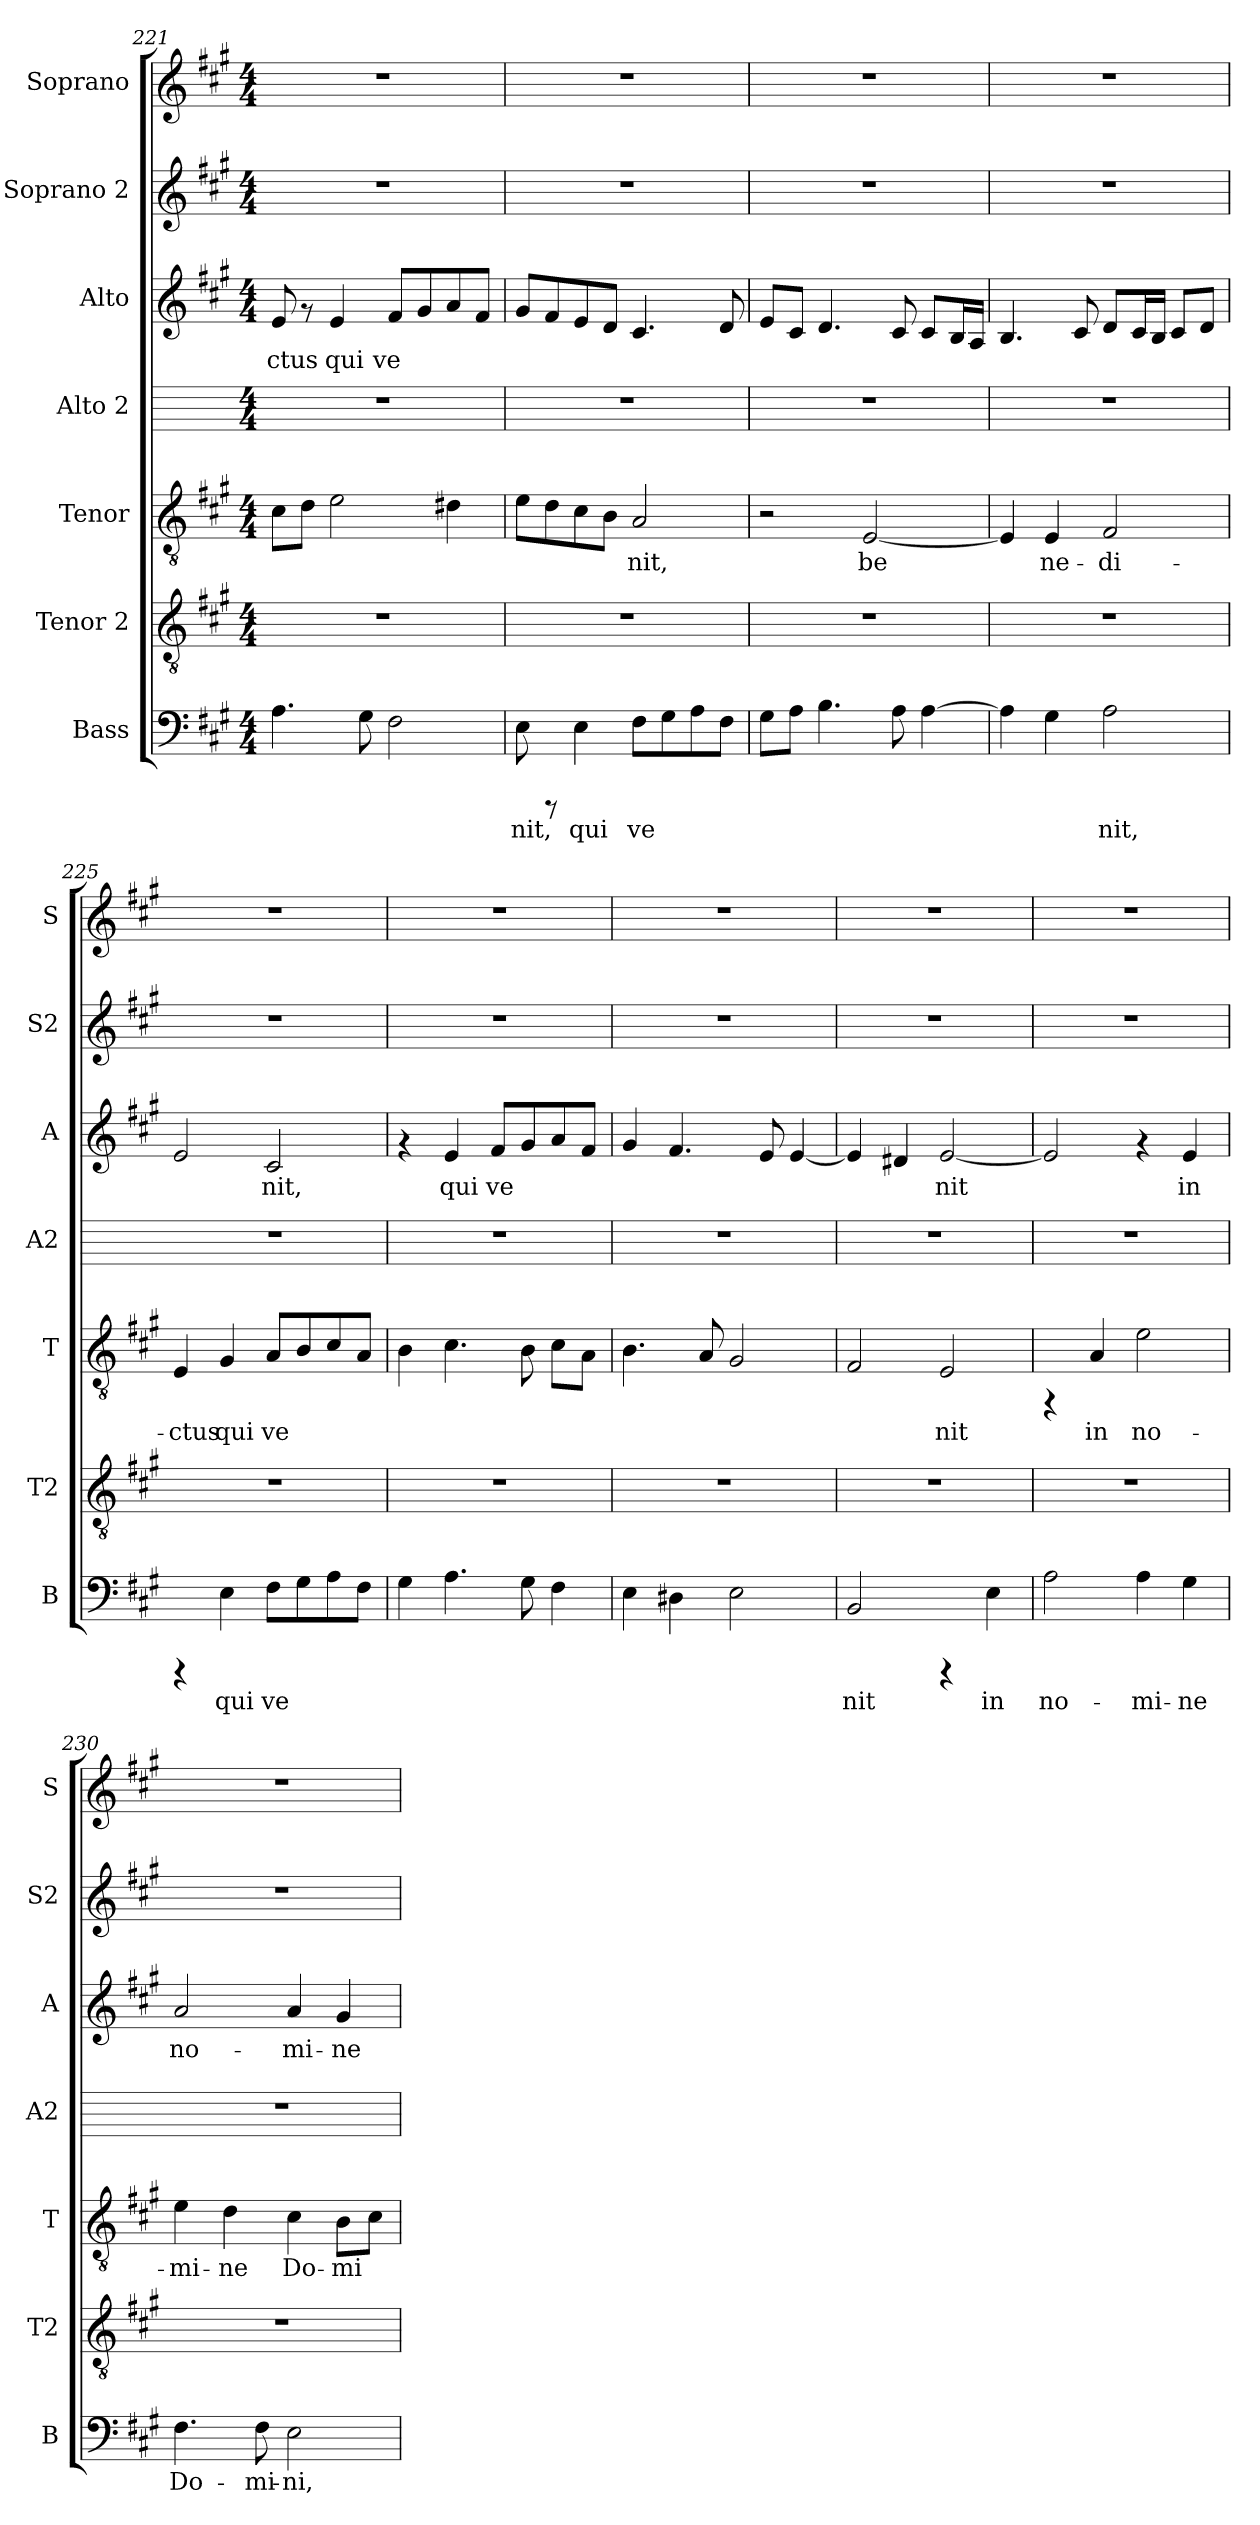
**kern	**text	**kern	**kern	**text	**kern	**kern	**text	**kern	**kern
*part7	*part7	*part6	*part5	*part5	*part4	*part3	*part3	*part2	*part1
*staff7	*staff7	*staff6	*staff5	*staff5	*staff4	*staff3	*staff3	*staff2	*staff1
*I"Bass	*	*I"Tenor 2	*I"Tenor	*	*I"Alto 2	*I"Alto	*	*I"Soprano 2	*I"Soprano
*I'B	*	*I'T2	*I'T	*	*I'A2	*I'A	*	*I'S2	*I'S
!!LO:LB:g=z
*clefF4	*	*clefGv2	*clefGv2	*	*	*clefG2	*	*clefG2	*clefG2
*k[f#c#g#]	*	*k[f#c#g#]	*k[f#c#g#]	*	*k[]	*k[f#c#g#]	*	*k[f#c#g#]	*k[f#c#g#]
*A:	*	*A:	*A:	*	*C:	*A:	*	*A:	*A:
*M4/4	*	*M4/4	*M4/4	*	*M4/4	*M4/4	*	*M4/4	*M4/4
=221	=221	=221	=221	=221	=221	=221	=221	=221	=221
!	!LO:LY:b:cj	!	!	!LO:LY:b:cj	!	!	!LO:LY:b:cj	!	!
4.A\	--	1r	8c#\L	--	1r	8e/	-ctus	1r	1r
!	!	!	!	!LO:LY:b:cj	!	!	!	!	!
.	.	.	8d\J	--	.	8rf	.	.	.
!	!	!	!	!LO:LY:b:cj	!	!	!LO:LY:b:cj	!	!
.	.	.	2e\	--	.	4e/	qui	.	.
!	!LO:LY:b:cj	!	!	!	!	!	!	!	!
8G#\	--	.	.	.	.	.	.	.	.
!	!LO:LY:b:cj	!	!	!	!	!	!LO:LY:b:cj	!	!
2F#\	--	.	.	.	.	8f#/L	ve-	.	.
!	!	!	!	!	!	!	!LO:LY:b:cj	!	!
.	.	.	.	.	.	8g#/	--	.	.
!	!	!	!	!LO:LY:b:cj	!	!	!LO:LY:b:cj	!	!
.	.	.	4d#X\	--	.	8a/	--	.	.
!	!	!	!	!	!	!	!LO:LY:b:cj	!	!
.	.	.	.	.	.	8f#/J	--	.	.
=222	=222	=222	=222	=222	=222	=222	=222	=222	=222
!	!LO:LY:b:cj	!	!	!LO:LY:b:cj	!	!	!LO:LY:b:cj	!	!
8E\	-nit,	1r	8e\L	--	1r	8g#/L	--	1r	1r
!	!	!	!	!LO:LY:b:cj	!	!	!LO:LY:b:cj	!	!
8rCCC	.	.	8d\	--	.	8f#/	--	.	.
!	!LO:LY:b:cj	!	!	!LO:LY:b:cj	!	!	!LO:LY:b:cj	!	!
4E\	qui	.	8c#\	--	.	8e/	--	.	.
!	!	!	!	!LO:LY:b:cj	!	!	!LO:LY:b:cj	!	!
.	.	.	8B\J	--	.	8d/J	--	.	.
!	!LO:LY:b:cj	!	!	!LO:LY:b:cj	!	!	!LO:LY:b:cj	!	!
8F#\L	ve-	.	2A/	-nit,	.	4.c#/	--	.	.
!	!LO:LY:b:cj	!	!	!	!	!	!	!	!
8G#\	--	.	.	.	.	.	.	.	.
!	!LO:LY:b:cj	!	!	!	!	!	!	!	!
8A\	--	.	.	.	.	.	.	.	.
!	!LO:LY:b:cj	!	!	!	!	!	!LO:LY:b:cj	!	!
8F#\J	--	.	.	.	.	8d/	--	.	.
=223	=223	=223	=223	=223	=223	=223	=223	=223	=223
!	!LO:LY:b:cj	!	!	!	!	!	!LO:LY:b:cj	!	!
8G#\L	--	1r	2r	.	1r	8e/L	--	1r	1r
!	!LO:LY:b:cj	!	!	!	!	!	!LO:LY:b:cj	!	!
8A\J	--	.	.	.	.	8c#/J	--	.	.
!	!LO:LY:b:cj	!	!	!	!	!	!LO:LY:b:cj	!	!
4.B\	--	.	.	.	.	4.d/	--	.	.
!	!	!	!	!LO:LY:b:cj	!	!	!	!	!
.	.	.	[<2E/	be-	.	.	.	.	.
!	!LO:LY:b:cj	!	!	!	!	!	!LO:LY:b:cj	!	!
8A\	--	.	.	.	.	8c#/	--	.	.
!	!LO:LY:b:cj	!	!	!	!	!	!LO:LY:b:cj	!	!
[>4A\	--	.	.	.	.	8c#/L	--	.	.
!	!	!	!	!	!	!	!LO:LY:b:cj	!	!
.	.	.	.	.	.	16B/	--	.	.
!	!	!	!	!	!	!	!LO:LY:b:cj	!	!
.	.	.	.	.	.	16A/J	--	.	.
=224	=224	=224	=224	=224	=224	=224	=224	=224	=224
!	!LO:LY:b:cj	!	!	!LO:LY:b:cj	!	!	!LO:LY:b:cj	!	!
4A\]	--	1r	4E/]	--	1r	4.B/	--	1r	1r
!	!LO:LY:b:cj	!	!	!LO:LY:b:cj	!	!	!	!	!
4G#\	--	.	4E/	-ne-	.	.	.	.	.
!	!	!	!	!	!	!	!LO:LY:b:cj	!	!
.	.	.	.	.	.	8c#/	--	.	.
!	!LO:LY:b:cj	!	!	!LO:LY:b:cj	!	!	!LO:LY:b:cj	!	!
2A\	-nit,	.	2F#/	-di-	.	8d/L	--	.	.
!	!	!	!	!	!	!	!LO:LY:b:cj	!	!
.	.	.	.	.	.	16c#/	--	.	.
!	!	!	!	!	!	!	!LO:LY:b:cj	!	!
.	.	.	.	.	.	16B/J	--	.	.
!	!	!	!	!	!	!	!LO:LY:b:cj	!	!
.	.	.	.	.	.	8c#/L	--	.	.
!	!	!	!	!	!	!	!LO:LY:b:cj	!	!
.	.	.	.	.	.	8d/J	--	.	.
=225	=225	=225	=225	=225	=225	=225	=225	=225	=225
!	!	!	!	!LO:LY:b:cj	!	!	!LO:LY:b:cj	!	!
4rCCC	.	1r	4E/	-ctus	1r	2e/	--	1r	1r
!	!LO:LY:b:cj	!	!	!LO:LY:b:cj	!	!	!	!	!
4E\	qui	.	4G#/	qui	.	.	.	.	.
!	!LO:LY:b:cj	!	!	!LO:LY:b:cj	!	!	!LO:LY:b:cj	!	!
8F#\L	ve-	.	8A/L	ve-	.	2c#/	-nit,	.	.
!	!LO:LY:b:cj	!	!	!LO:LY:b:cj	!	!	!	!	!
8G#\	--	.	8B/	--	.	.	.	.	.
!	!LO:LY:b:cj	!	!	!LO:LY:b:cj	!	!	!	!	!
8A\	--	.	8c#/	--	.	.	.	.	.
!	!LO:LY:b:cj	!	!	!LO:LY:b:cj	!	!	!	!	!
8F#\J	--	.	8A/J	--	.	.	.	.	.
=226	=226	=226	=226	=226	=226	=226	=226	=226	=226
!	!LO:LY:b:cj	!	!	!LO:LY:b:cj	!	!	!	!	!
4G#\	--	1r	4B\	--	1r	4rf	.	1r	1r
!	!LO:LY:b:cj	!	!	!LO:LY:b:cj	!	!	!LO:LY:b:cj	!	!
4.A\	--	.	4.c#\	--	.	4e/	qui	.	.
!	!	!	!	!	!	!	!LO:LY:b:cj	!	!
.	.	.	.	.	.	8f#/L	ve-	.	.
!	!LO:LY:b:cj	!	!	!LO:LY:b:cj	!	!	!LO:LY:b:cj	!	!
8G#\	--	.	8B\	--	.	8g#/	--	.	.
!	!LO:LY:b:cj	!	!	!LO:LY:b:cj	!	!	!LO:LY:b:cj	!	!
4F#\	--	.	8c#\L	--	.	8a/	--	.	.
!	!	!	!	!LO:LY:b:cj	!	!	!LO:LY:b:cj	!	!
.	.	.	8A\J	--	.	8f#/J	--	.	.
!!LO:LB:g=z
=227	=227	=227	=227	=227	=227	=227	=227	=227	=227
!	!LO:LY:b:cj	!	!	!LO:LY:b:cj	!	!	!LO:LY:b:cj	!	!
4E\	--	1r	4.B\	--	1r	4g#/	--	1r	1r
!	!LO:LY:b:cj	!	!	!	!	!	!LO:LY:b:cj	!	!
4D#X\	--	.	.	.	.	4.f#/	--	.	.
!	!	!	!	!LO:LY:b:cj	!	!	!	!	!
.	.	.	8A/	--	.	.	.	.	.
!	!LO:LY:b:cj	!	!	!LO:LY:b:cj	!	!	!	!	!
2E\	--	.	2G#/	--	.	.	.	.	.
!	!	!	!	!	!	!	!LO:LY:b:cj	!	!
.	.	.	.	.	.	8e/	--	.	.
!	!	!	!	!	!	!	!LO:LY:b:cj	!	!
.	.	.	.	.	.	[<4e/	--	.	.
=228	=228	=228	=228	=228	=228	=228	=228	=228	=228
!	!LO:LY:b:cj	!	!	!LO:LY:b:cj	!	!	!LO:LY:b:cj	!	!
2BB/	-nit	1r	2F#/	--	1r	4e/]	--	1r	1r
!	!	!	!	!	!	!	!LO:LY:b:cj	!	!
.	.	.	.	.	.	4d#X/	--	.	.
!	!	!	!	!LO:LY:b:cj	!	!	!LO:LY:b:cj	!	!
4rCCC	.	.	2E/	-nit	.	[<2e/	-nit	.	.
!	!LO:LY:b:cj	!	!	!	!	!	!	!	!
4E\	in	.	.	.	.	.	.	.	.
=229	=229	=229	=229	=229	=229	=229	=229	=229	=229
!	!LO:LY:b:cj	!	!	!	!	!	!LO:LY:b:cj	!	!
2A\	no-	1r	4rFF	.	1r	2e/]	.	1r	1r
!	!	!	!	!LO:LY:b:cj	!	!	!	!	!
.	.	.	4A/	in	.	.	.	.	.
!	!LO:LY:b:cj	!	!	!LO:LY:b:cj	!	!	!	!	!
4A\	-mi-	.	2e\	no-	.	4rf	.	.	.
!	!LO:LY:b:cj	!	!	!	!	!	!LO:LY:b:cj	!	!
4G#\	-ne	.	.	.	.	4e/	in	.	.
=230	=230	=230	=230	=230	=230	=230	=230	=230	=230
!	!LO:LY:b:cj	!	!	!LO:LY:b:cj	!	!	!LO:LY:b:cj	!	!
4.F#\	Do-	1r	4e\	-mi-	1r	2a/	no-	1r	1r
!	!	!	!	!LO:LY:b:cj	!	!	!	!	!
.	.	.	4d\	-ne	.	.	.	.	.
!	!LO:LY:b:cj	!	!	!	!	!	!	!	!
8F#\	-mi-	.	.	.	.	.	.	.	.
!	!LO:LY:b:cj	!	!	!LO:LY:b:cj	!	!	!LO:LY:b:cj	!	!
2E\	-ni,	.	4c#\	Do-	.	4a/	-mi-	.	.
!	!	!	!	!LO:LY:b:cj	!	!	!LO:LY:b:cj	!	!
.	.	.	8B\L	-mi-	.	4g#/	-ne	.	.
!	!	!	!	!LO:LY:b:cj	!	!	!	!	!
.	.	.	8c#\J	--	.	.	.	.	.
=	=	=	=	=	=	=	=	=	=
*-	*-	*-	*-	*-	*-	*-	*-	*-	*-
